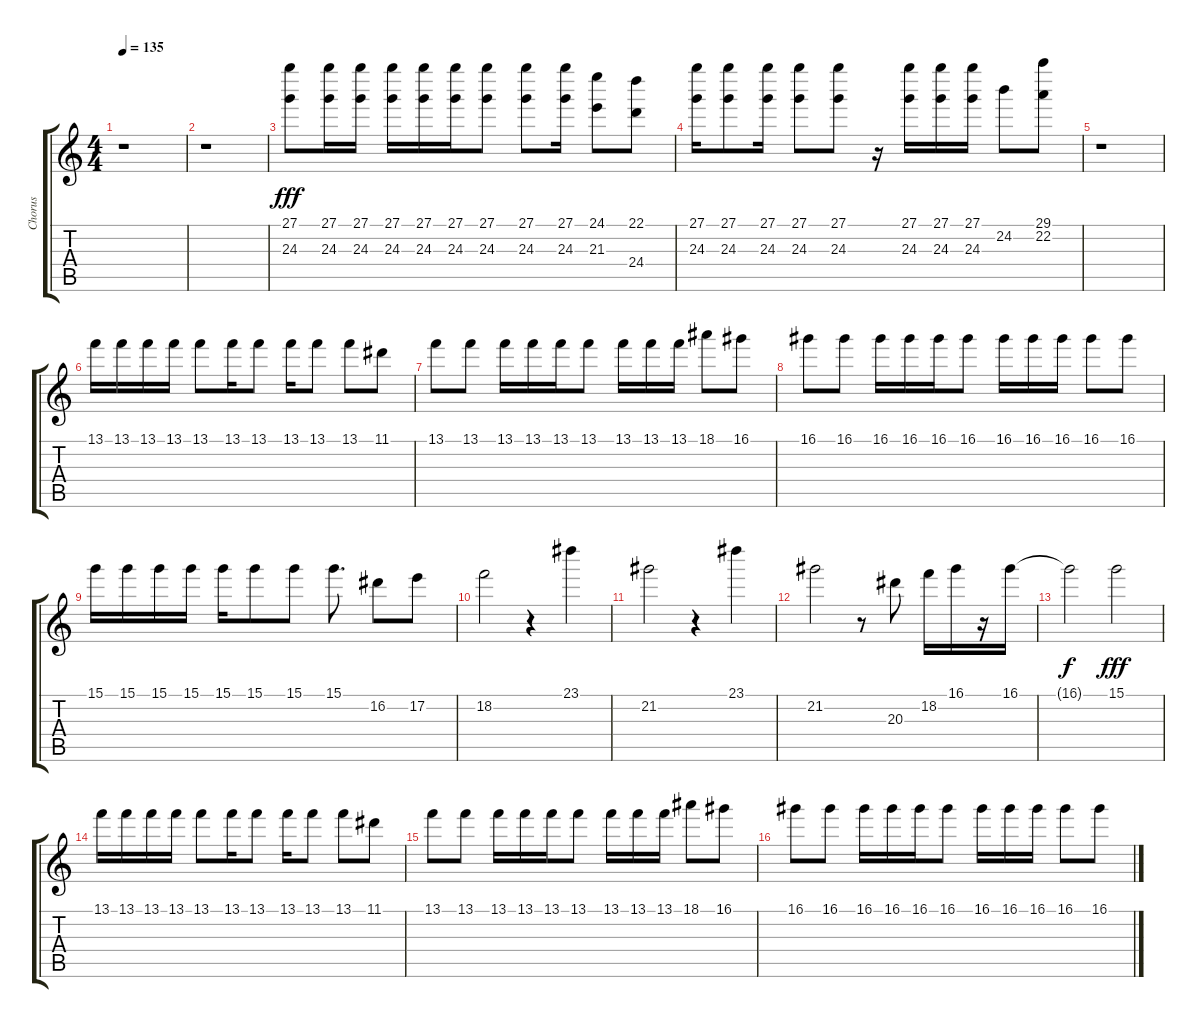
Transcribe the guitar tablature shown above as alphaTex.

\track ("Chorus" "Chorus") {instrument acousticguitarsteel}
\staff {score tabs}
\tuning (E4 B3 G3 D3 A2 E2) {hide}
\ts (4 4)
\tempo 135
\clef g2
\ks c
r.1{dy fff} |
r.1 |
(27.1 24.3).8 (27.1 24.3).16 (27.1 24.3).16 (27.1 24.3).16 (27.1 24.3).16 (27.1 24.3).16 (27.1 24.3).8 (27.1 24.3).8 (27.1 24.3).16 (24.1 21.3).8 (22.1 24.4).8 |
(27.1 24.3).16 (27.1 24.3).8 (27.1 24.3).16 (27.1 24.3).8 (27.1 24.3).8 r.16 (27.1 24.3).16 (27.1 24.3).16 (27.1 24.3).16 24.2.8 (29.1 22.2).8 |
r.1 |
13.1.16 13.1.16 13.1.16 13.1.16 13.1.8 13.1.16 13.1.8 13.1.16 13.1.8 13.1.8 11.1.8 |
13.1.8 13.1.8 13.1.16 13.1.16 13.1.16 13.1.8 13.1.16 13.1.16 13.1.16 18.1.8 16.1.8 |
16.1.8 16.1.8 16.1.16 16.1.16 16.1.16 16.1.8 16.1.16 16.1.16 16.1.16 16.1.8 16.1.8 |
15.1.16 15.1.16 15.1.16 15.1.16 15.1.16 15.1.8 15.1.8 15.1.8{d} 16.2.8 17.2.8 |
18.2.2 r.4 23.1.4 |
21.2.2 r.4 23.1.4 |
21.2.2 r.8 20.3.8 18.2.16 16.1.16 r.16 16.1.16 |
16.1{t}.2{dy f} 15.1.2{dy fff} |
13.1.16 13.1.16 13.1.16 13.1.16 13.1.8 13.1.16 13.1.8 13.1.16 13.1.8 13.1.8 11.1.8 |
13.1.8 13.1.8 13.1.16 13.1.16 13.1.16 13.1.8 13.1.16 13.1.16 13.1.16 18.1.8 16.1.8 |
16.1.8 16.1.8 16.1.16 16.1.16 16.1.16 16.1.8 16.1.16 16.1.16 16.1.16 16.1.8 16.1.8
